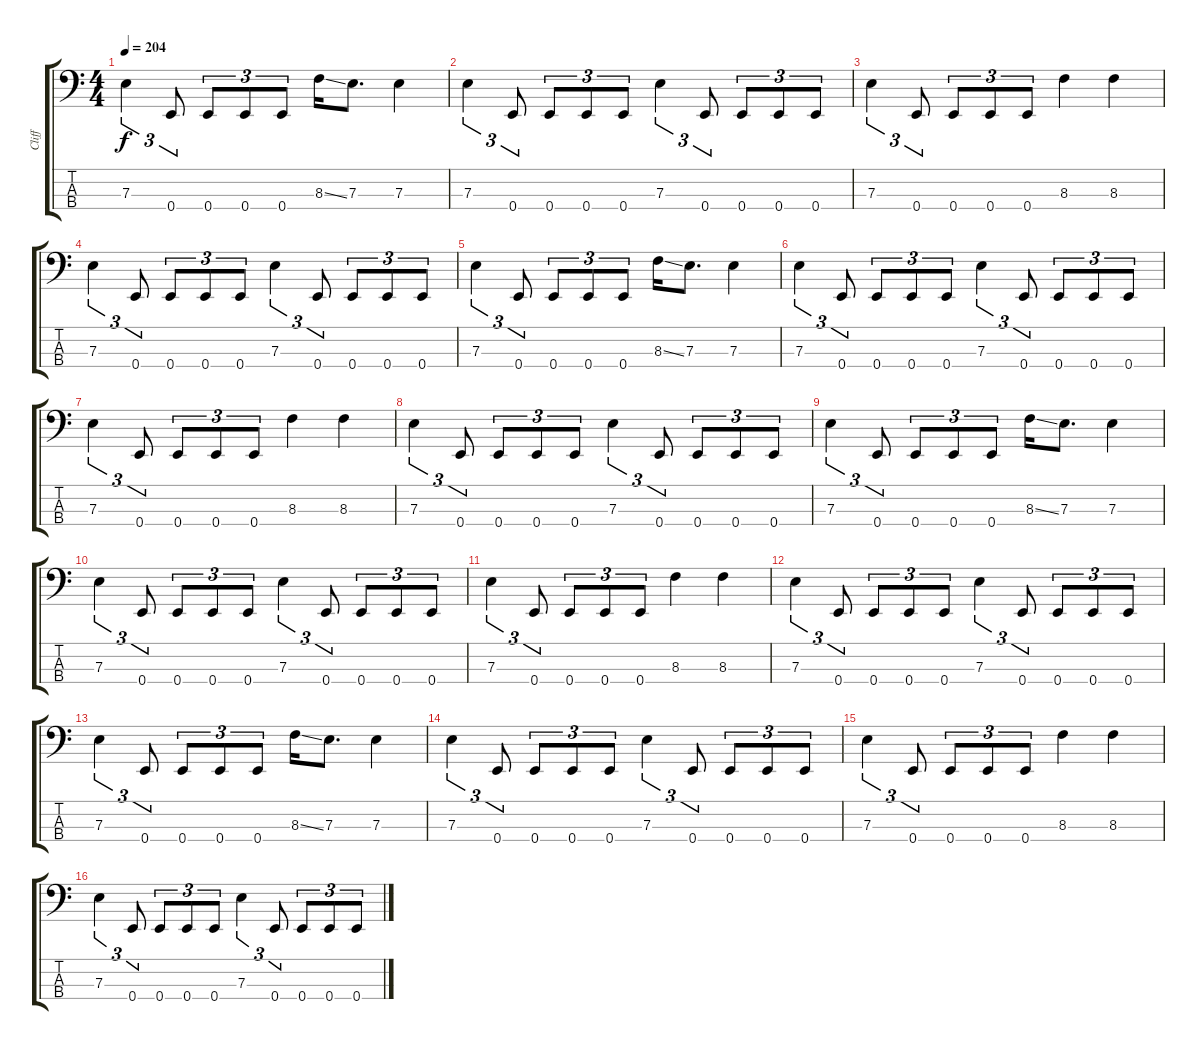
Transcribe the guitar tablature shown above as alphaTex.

\track ("Cliff" "Cliff") {instrument electricbassfinger}
\staff {score tabs}
\tuning (G2 D2 A1 E1) {hide}
\ts (4 4)
\tempo 204
\clef f4
\ks c
7.3.4{tu (3 2) dy f} 0.4.8{tu (3 2)} 0.4.8{tu (3 2)} 0.4.8{tu (3 2)} 0.4.8{tu (3 2)} 8.3{ss}.16 7.3.8{d} 7.3.4 |
7.3.4{tu (3 2)} 0.4.8{tu (3 2)} 0.4.8{tu (3 2)} 0.4.8{tu (3 2)} 0.4.8{tu (3 2)} 7.3.4{tu (3 2)} 0.4.8{tu (3 2)} 0.4.8{tu (3 2)} 0.4.8{tu (3 2)} 0.4.8{tu (3 2)} |
7.3.4{tu (3 2)} 0.4.8{tu (3 2)} 0.4.8{tu (3 2)} 0.4.8{tu (3 2)} 0.4.8{tu (3 2)} 8.3.4 8.3.4 |
7.3.4{tu (3 2)} 0.4.8{tu (3 2)} 0.4.8{tu (3 2)} 0.4.8{tu (3 2)} 0.4.8{tu (3 2)} 7.3.4{tu (3 2)} 0.4.8{tu (3 2)} 0.4.8{tu (3 2)} 0.4.8{tu (3 2)} 0.4.8{tu (3 2)} |
7.3.4{tu (3 2)} 0.4.8{tu (3 2)} 0.4.8{tu (3 2)} 0.4.8{tu (3 2)} 0.4.8{tu (3 2)} 8.3{ss}.16 7.3.8{d} 7.3.4 |
7.3.4{tu (3 2)} 0.4.8{tu (3 2)} 0.4.8{tu (3 2)} 0.4.8{tu (3 2)} 0.4.8{tu (3 2)} 7.3.4{tu (3 2)} 0.4.8{tu (3 2)} 0.4.8{tu (3 2)} 0.4.8{tu (3 2)} 0.4.8{tu (3 2)} |
7.3.4{tu (3 2)} 0.4.8{tu (3 2)} 0.4.8{tu (3 2)} 0.4.8{tu (3 2)} 0.4.8{tu (3 2)} 8.3.4 8.3.4 |
7.3.4{tu (3 2)} 0.4.8{tu (3 2)} 0.4.8{tu (3 2)} 0.4.8{tu (3 2)} 0.4.8{tu (3 2)} 7.3.4{tu (3 2)} 0.4.8{tu (3 2)} 0.4.8{tu (3 2)} 0.4.8{tu (3 2)} 0.4.8{tu (3 2)} |
7.3.4{tu (3 2)} 0.4.8{tu (3 2)} 0.4.8{tu (3 2)} 0.4.8{tu (3 2)} 0.4.8{tu (3 2)} 8.3{ss}.16 7.3.8{d} 7.3.4 |
7.3.4{tu (3 2)} 0.4.8{tu (3 2)} 0.4.8{tu (3 2)} 0.4.8{tu (3 2)} 0.4.8{tu (3 2)} 7.3.4{tu (3 2)} 0.4.8{tu (3 2)} 0.4.8{tu (3 2)} 0.4.8{tu (3 2)} 0.4.8{tu (3 2)} |
7.3.4{tu (3 2)} 0.4.8{tu (3 2)} 0.4.8{tu (3 2)} 0.4.8{tu (3 2)} 0.4.8{tu (3 2)} 8.3.4 8.3.4 |
7.3.4{tu (3 2)} 0.4.8{tu (3 2)} 0.4.8{tu (3 2)} 0.4.8{tu (3 2)} 0.4.8{tu (3 2)} 7.3.4{tu (3 2)} 0.4.8{tu (3 2)} 0.4.8{tu (3 2)} 0.4.8{tu (3 2)} 0.4.8{tu (3 2)} |
7.3.4{tu (3 2)} 0.4.8{tu (3 2)} 0.4.8{tu (3 2)} 0.4.8{tu (3 2)} 0.4.8{tu (3 2)} 8.3{ss}.16 7.3.8{d} 7.3.4 |
7.3.4{tu (3 2)} 0.4.8{tu (3 2)} 0.4.8{tu (3 2)} 0.4.8{tu (3 2)} 0.4.8{tu (3 2)} 7.3.4{tu (3 2)} 0.4.8{tu (3 2)} 0.4.8{tu (3 2)} 0.4.8{tu (3 2)} 0.4.8{tu (3 2)} |
7.3.4{tu (3 2)} 0.4.8{tu (3 2)} 0.4.8{tu (3 2)} 0.4.8{tu (3 2)} 0.4.8{tu (3 2)} 8.3.4 8.3.4 |
7.3.4{tu (3 2)} 0.4.8{tu (3 2)} 0.4.8{tu (3 2)} 0.4.8{tu (3 2)} 0.4.8{tu (3 2)} 7.3.4{tu (3 2)} 0.4.8{tu (3 2)} 0.4.8{tu (3 2)} 0.4.8{tu (3 2)} 0.4.8{tu (3 2)}
